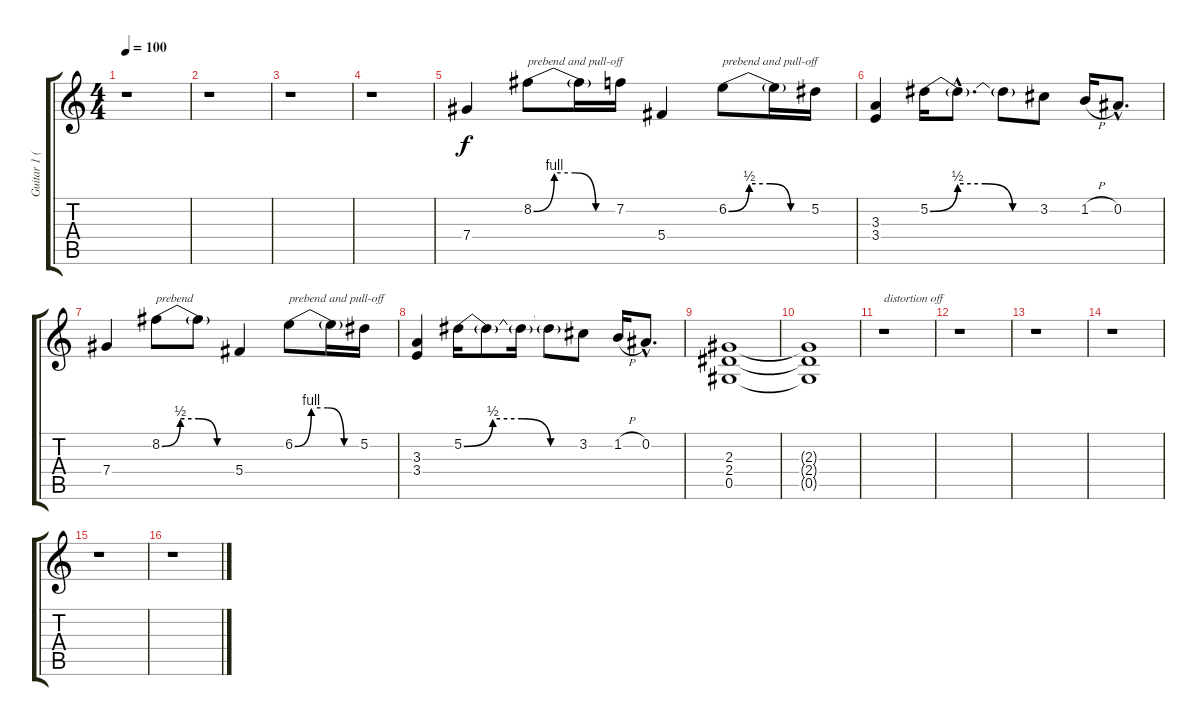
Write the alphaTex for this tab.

\track ("Guitar 1 (solo)" "Guitar 1 (") {instrument distortionguitar}
\staff {score tabs}
\tuning (Eb4 Bb3 Gb3 Db3 Ab2 Db2) {hide}
\ts (4 4)
\tempo 100
\clef g2
\ks c
r.1{dy f} |
r.1 |
r.1 |
r.1 |
7.4.4 8.2{be (custom 0 0 15 4 30 4 45 0 60 0)}.8{txt "prebend and pull-off"} 8.2{t}.16 7.2.16 5.4.4 6.2{be (custom 0 0 15 2 30 2 45 0 60 0)}.8{txt "prebend and pull-off"} 6.2{t}.16 5.2.16 |
(3.3 3.4).4 5.2{be (custom 0 0 15 2 30 2 45 0 60 0)}.16 5.2{hac t}.8{d} 5.2{t}.8 3.2.8 1.2{h}.16 0.2{hac}.8{d} |
7.4.4 8.2{be (custom 0 0 15 2 30 2 45 0 60 0)}.8{txt "prebend"} 8.2{t}.8 5.4.4 6.2{be (custom 0 0 15 4 30 4 45 0 60 0)}.8{txt "prebend and pull-off"} 6.2{t}.16 5.2.16 |
(3.3 3.4).4 5.2{be (custom 0 0 15 2 30 2 45 0 60 0)}.16 5.2{t}.8 5.2{t}.16 5.2{t}.8 3.2.8 1.2{h}.16 0.2{hac}.8{d} |
(2.3 2.4 0.5).1 |
(2.3{t} 2.4{t} 0.5{t}).1 |
r.1{txt "distortion off"} |
r.1 |
r.1 |
r.1 |
r.1 |
r.1
